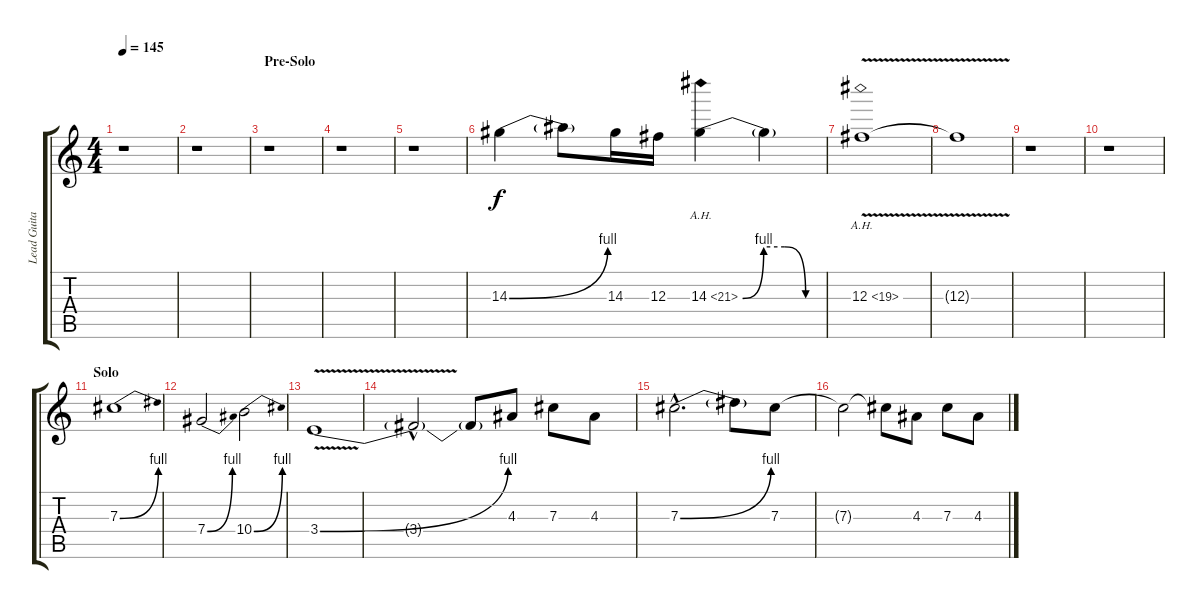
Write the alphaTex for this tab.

\track ("Lead Guitar" "Lead Guita") {instrument distortionguitar}
\staff {score tabs}
\tuning (Eb4 Bb3 Gb3 Db3 Ab2 Eb2) {hide}
\ts (4 4)
\tempo 145
\clef g2
\ks c
r.1{dy f} |
r.1 |
\section ("" "Pre-Solo")
r.1 |
r.1 |
r.1 |
14.3{be (bend 0 0 60 4)}.4 14.3{t}.8 14.3.16 12.3.16 14.3{be (custom 0 0 15 4 30 4 45 0 60 0) ah 7}.4 14.3{t}.4 |
12.3{ah 7 v}.1 |
12.3{t}.1 |
r.1 |
r.1 |
\section ("" "Solo")
7.3{be (bend 0 0 60 4)}.1 |
7.4{be (bend 0 0 60 4)}.2 10.4{be (bend 0 0 60 4)}.2 |
3.4{be (bend 0 0 60 4) v}.1 |
3.4{hac t}.2 3.4{t}.8 4.3.8 7.3.8 4.3.8 |
7.3{be (bend 0 0 60 4) hac}.2{d} 7.3{t}.8 7.3.8 |
7.3{t}.2 7.3{t}.8 4.3.8 7.3.8 4.3.8
